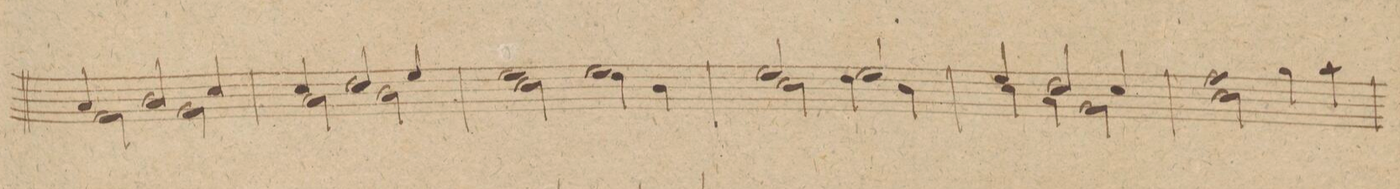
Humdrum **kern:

**kern	**dynam
*I"Violino IIdo	*
*clefG2	*
*k[f#c#g#]	*
*met(c|)	*
*M2/2	*
*^	*
4a/	2f#\	.
2b/	.	.
.	2g#\	.
4cc#/	.	.
=209	=209	=209
4cc#/	2a\	.
2dd/	.	.
.	2b\	.
4ee/	.	.
=210	=210	=210
2ee/	2cc#\	.
2ee/	4dd\	.
.	4b\	.
=211	=211	=211
2ee/	2cc#\	.
2ee/	4dd\	.
.	4b\	.
=212	=212	=212
4ee/	4cc#\	.
2dd/	4a\	.
.	2g#\	.
4cc#/	.	.
*v	*v	*
=213	=213
2ff# 2cc#\	.
4gg#\	.
4aa\	.
=214	=214
*-	*-
